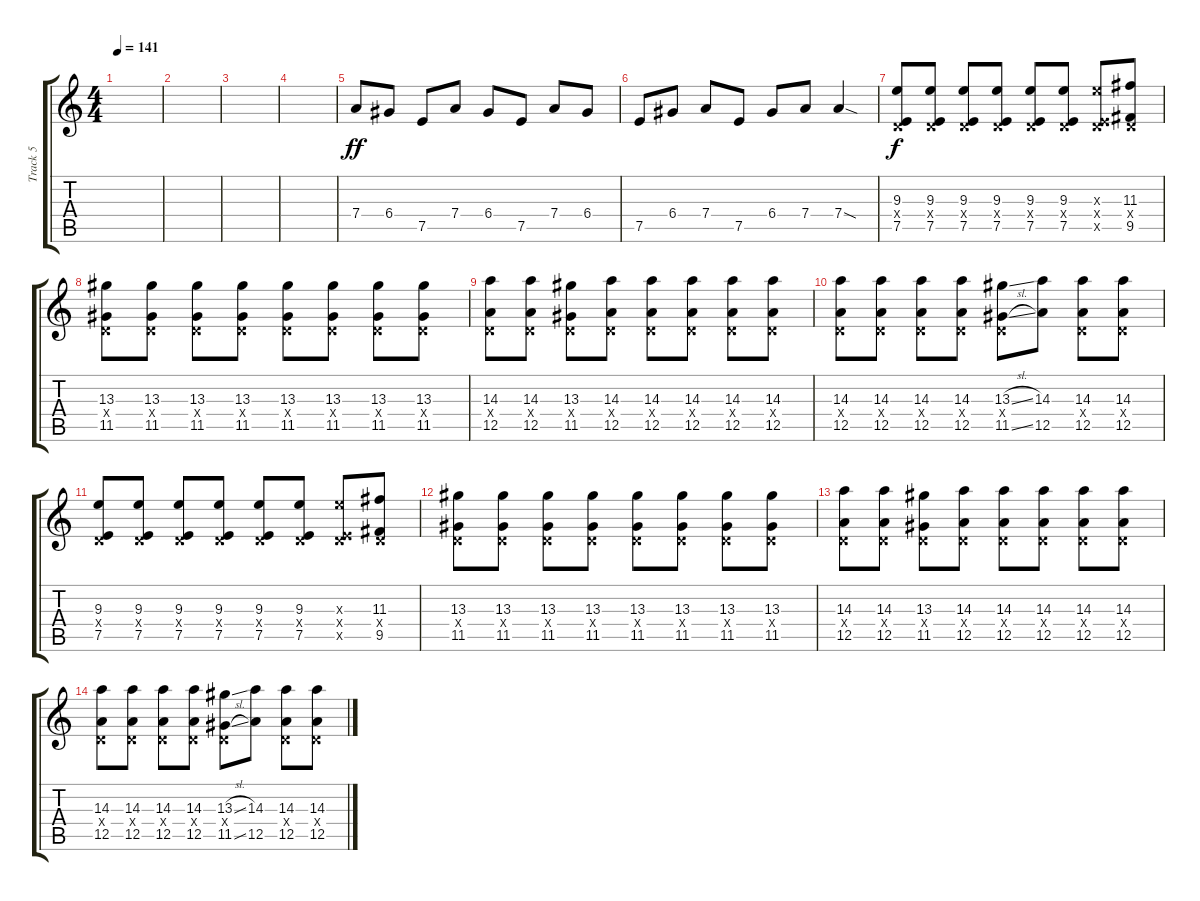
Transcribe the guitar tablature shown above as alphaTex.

\track ("Track 5" "Track 5") {instrument distortionguitar}
\staff {score tabs}
\tuning (E4 B3 G3 D3 A2 E2) {hide}
\ts (4 4)
\tempo 141
\clef g2
\ks c
|
|
|
|
7.4.8{dy ff} 6.4.8 7.5.8 7.4.8 6.4.8 7.5.8 7.4.8 6.4.8 |
7.5.8 6.4.8 7.4.8 7.5.8 6.4.8 7.4.8 7.4{sod}.4 |
(9.3 0.4{x} 7.5).8{dy f} (9.3 0.4{x} 7.5).8 (9.3 0.4{x} 7.5).8 (9.3 0.4{x} 7.5).8 (9.3 0.4{x} 7.5).8 (9.3 0.4{x} 7.5).8 (9.3{x} 0.4{x} 7.5{x}).8 (11.3 0.4{x} 9.5).8 |
(13.3 0.4{x} 11.5).8 (13.3 0.4{x} 11.5).8 (13.3 0.4{x} 11.5).8 (13.3 0.4{x} 11.5).8 (13.3 0.4{x} 11.5).8 (13.3 0.4{x} 11.5).8 (13.3 0.4{x} 11.5).8 (13.3 0.4{x} 11.5).8 |
(14.3 0.4{x} 12.5).8 (14.3 0.4{x} 12.5).8 (13.3 0.4{x} 11.5).8 (14.3 0.4{x} 12.5).8 (14.3 0.4{x} 12.5).8 (14.3 0.4{x} 12.5).8 (14.3 0.4{x} 12.5).8 (14.3 0.4{x} 12.5).8 |
(14.3 0.4{x} 12.5).8 (14.3 0.4{x} 12.5).8 (14.3 0.4{x} 12.5).8 (14.3 0.4{x} 12.5).8 (13.3{sl} 0.4{x} 11.5{sl}).8 (14.3 12.5).8 (14.3 0.4{x} 12.5).8 (14.3 0.4{x} 12.5).8 |
(9.3 0.4{x} 7.5).8 (9.3 0.4{x} 7.5).8 (9.3 0.4{x} 7.5).8 (9.3 0.4{x} 7.5).8 (9.3 0.4{x} 7.5).8 (9.3 0.4{x} 7.5).8 (9.3{x} 0.4{x} 7.5{x}).8 (11.3 0.4{x} 9.5).8 |
(13.3 0.4{x} 11.5).8 (13.3 0.4{x} 11.5).8 (13.3 0.4{x} 11.5).8 (13.3 0.4{x} 11.5).8 (13.3 0.4{x} 11.5).8 (13.3 0.4{x} 11.5).8 (13.3 0.4{x} 11.5).8 (13.3 0.4{x} 11.5).8 |
(14.3 0.4{x} 12.5).8 (14.3 0.4{x} 12.5).8 (13.3 0.4{x} 11.5).8 (14.3 0.4{x} 12.5).8 (14.3 0.4{x} 12.5).8 (14.3 0.4{x} 12.5).8 (14.3 0.4{x} 12.5).8 (14.3 0.4{x} 12.5).8 |
(14.3 0.4{x} 12.5).8 (14.3 0.4{x} 12.5).8 (14.3 0.4{x} 12.5).8 (14.3 0.4{x} 12.5).8 (13.3{sl} 0.4{x} 11.5{sl}).8 (14.3 12.5).8 (14.3 0.4{x} 12.5).8 (14.3 0.4{x} 12.5).8
